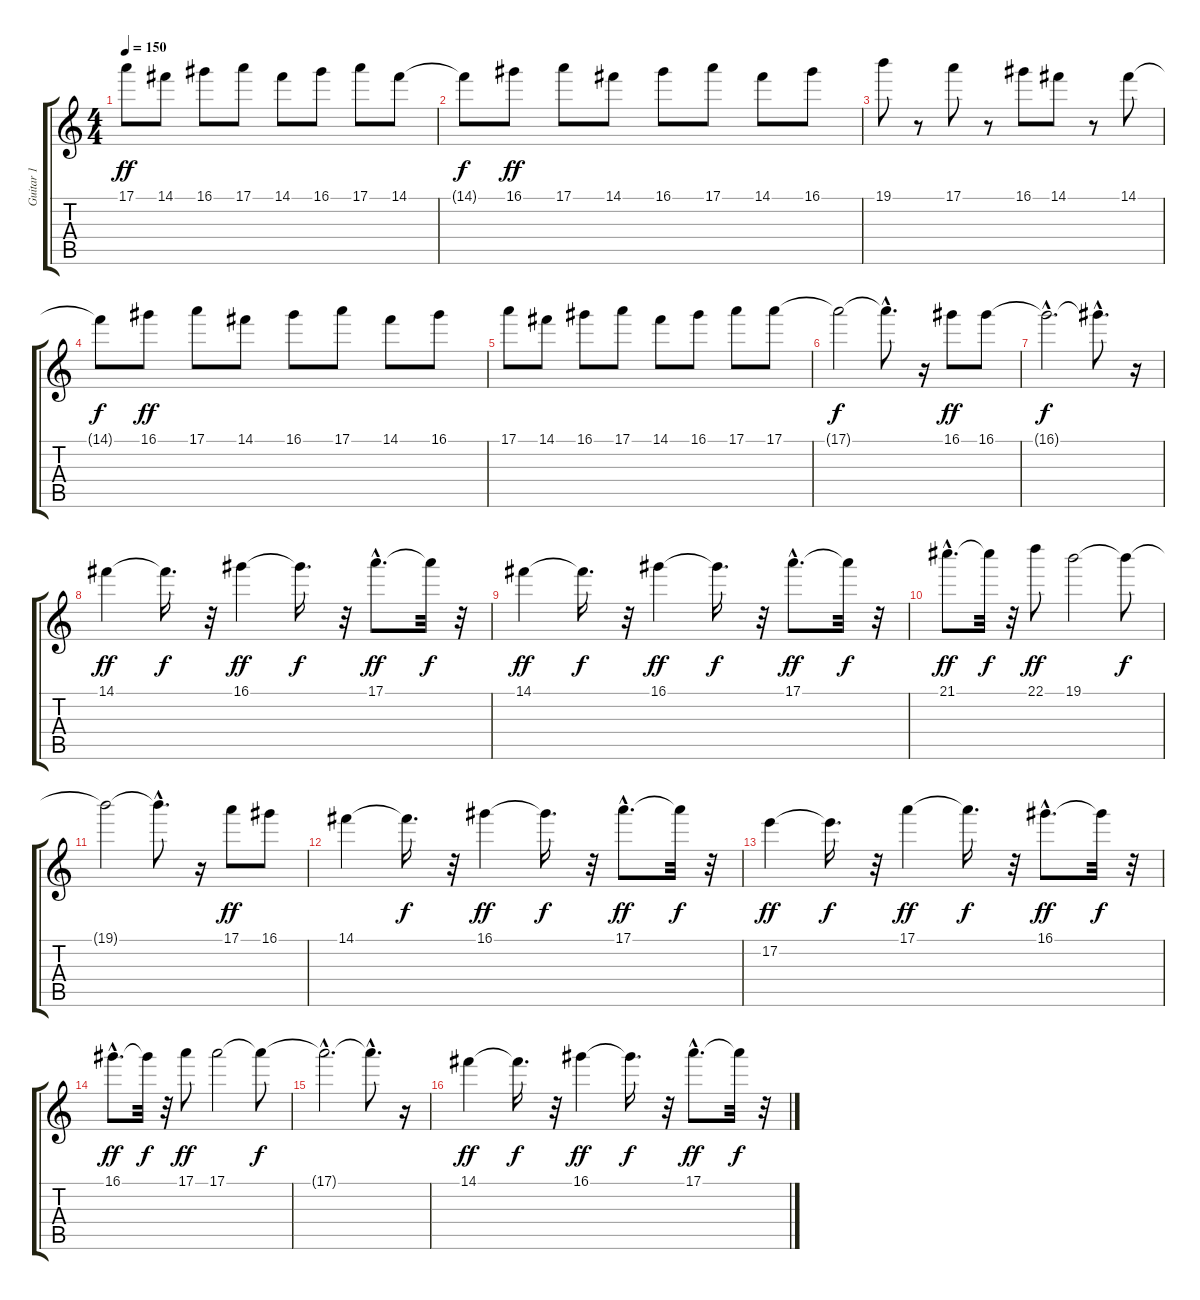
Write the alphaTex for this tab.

\track ("Guitar 1" "Guitar 1") {instrument electricguitarmuted}
\staff {score tabs}
\tuning (E4 B3 G3 D3 A2 E2) {hide}
\ts (4 4)
\tempo 150
\clef g2
\ks c
17.1.8{dy ff} 14.1.8 16.1.8 17.1.8 14.1.8 16.1.8 17.1.8 14.1.8 |
14.1{t}.8{dy f} 16.1.8{dy ff} 17.1.8 14.1.8 16.1.8 17.1.8 14.1.8 16.1.8 |
19.1.8 r.8 17.1.8 r.8 16.1.8 14.1.8 r.8 14.1.8 |
14.1{t}.8{dy f} 16.1.8{dy ff} 17.1.8 14.1.8 16.1.8 17.1.8 14.1.8 16.1.8 |
17.1.8 14.1.8 16.1.8 17.1.8 14.1.8 16.1.8 17.1.8 17.1.8 |
17.1{t}.2{dy f} 17.1{hac t}.8{d} r.16 16.1.8{dy ff} 16.1.8 |
16.1{hac t}.2{d dy f} 16.1{hac t}.8{d} r.16 |
14.1.4{dy ff} 14.1{t}.16{d dy f} r.32 16.1.4{dy ff} 16.1{t}.16{d dy f} r.32 17.1{hac}.8{d dy ff} 17.1{t}.32{dy f} r.32 |
14.1.4{dy ff} 14.1{t}.16{d dy f} r.32 16.1.4{dy ff} 16.1{t}.16{d dy f} r.32 17.1{hac}.8{d dy ff} 17.1{t}.32{dy f} r.32 |
21.1{hac}.8{d dy ff} 21.1{t}.32{dy f} r.32 22.1.8{dy ff} 19.1.2 19.1{t}.8{dy f} |
19.1{t}.2 19.1{hac t}.8{d} r.16 17.1.8{dy ff} 16.1.8 |
14.1.4 14.1{t}.16{d dy f} r.32 16.1.4{dy ff} 16.1{t}.16{d dy f} r.32 17.1{hac}.8{d dy ff} 17.1{t}.32{dy f} r.32 |
17.2.4{dy ff} 17.2{t}.16{d dy f} r.32 17.1.4{dy ff} 17.1{t}.16{d dy f} r.32 16.1{hac}.8{d dy ff} 16.1{t}.32{dy f} r.32 |
16.1{hac}.8{d dy ff} 16.1{t}.32{dy f} r.32 17.1.8{dy ff} 17.1.2 17.1{t}.8{dy f} |
17.1{hac t}.2{d} 17.1{hac t}.8{d} r.16 |
14.1.4{dy ff} 14.1{t}.16{d dy f} r.32 16.1.4{dy ff} 16.1{t}.16{d dy f} r.32 17.1{hac}.8{d dy ff} 17.1{t}.32{dy f} r.32
